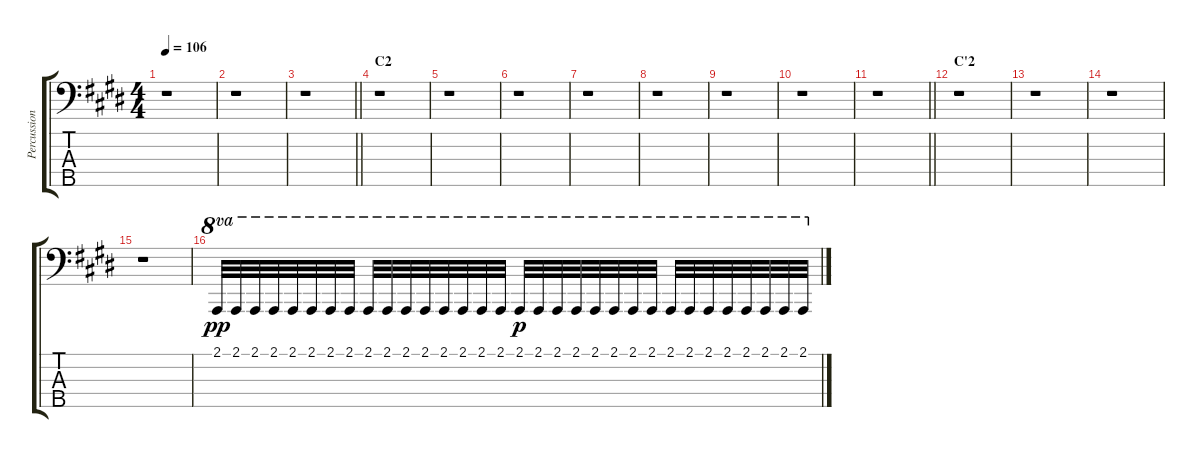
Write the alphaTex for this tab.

\track ("Percussion" "Percussion") {instrument timpani}
\staff {score tabs}
\tuning (G2 D2 A1 E1 B0) {hide}
\ts (4 4)
\tempo 106
\clef f4
\ks e
r.1{dy pp} |
r.1 |
\barLineRight lightlight
r.1 |
\section ("" "C2")
r.1 |
r.1 |
r.1 |
r.1 |
r.1 |
r.1 |
r.1 |
\barLineRight lightlight
r.1 |
\section ("" "C'2")
r.1 |
r.1 |
r.1 |
r.1 |
2.1.32{ot 8va} 2.1.32{ot 8va} 2.1.32{ot 8va} 2.1.32{ot 8va} 2.1.32{ot 8va} 2.1.32{ot 8va} 2.1.32{ot 8va} 2.1.32{ot 8va} 2.1.32{ot 8va} 2.1.32{ot 8va} 2.1.32{ot 8va} 2.1.32{ot 8va} 2.1.32{ot 8va} 2.1.32{ot 8va} 2.1.32{ot 8va} 2.1.32{ot 8va} 2.1.32{ot 8va dy p} 2.1.32{ot 8va} 2.1.32{ot 8va} 2.1.32{ot 8va} 2.1.32{ot 8va} 2.1.32{ot 8va} 2.1.32{ot 8va} 2.1.32{ot 8va} 2.1.32{ot 8va} 2.1.32{ot 8va} 2.1.32{ot 8va} 2.1.32{ot 8va} 2.1.32{ot 8va} 2.1.32{ot 8va} 2.1.32{ot 8va} 2.1.32{ot 8va}
